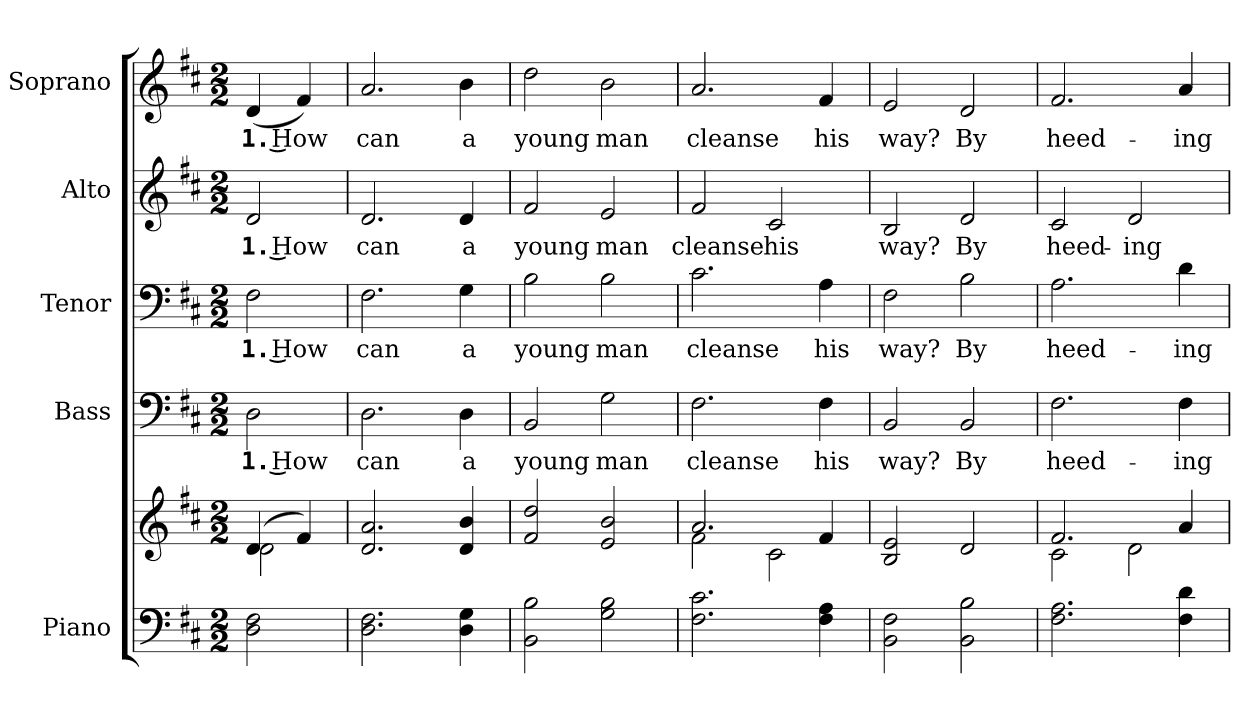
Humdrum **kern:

**kern	**kern	**kern	**text	**kern	**text	**kern	**text	**kern	**text
*part5	*part5	*part4	*part4	*part3	*part3	*part2	*part2	*part1	*part1
*staff6	*staff5	*staff4	*staff4	*staff3	*staff3	*staff2	*staff2	*staff1	*staff1
*I"Piano	*	*I"Bass	*	*I"Tenor	*	*I"Alto	*	*I"Soprano	*
*I'Pno.	*	*I'B.	*	*I'T.	*	*I'A.	*	*I'S.	*
!!LO:PB:g=z
*clefF4	*clefG2	*clefF4	*	*clefF4	*	*clefG2	*	*clefG2	*
*k[f#c#]	*k[f#c#]	*k[f#c#]	*	*k[f#c#]	*	*k[f#c#]	*	*k[f#c#]	*
*D:	*D:	*D:	*	*D:	*	*D:	*	*D:	*
*M2/2	*M2/2	*M2/2	*	*M2/2	*	*M2/2	*	*M2/2	*
*MM190	*MM190	*MM190	*	*MM190	*	*MM190	*	*MM190	*
=1	=1	=1	=1	=1	=1	=1	=1	=1	=1
*	*^	*	*	*	*	*	*	*	*
!	!	!	!	!LO:LY:b:color=#000000	!	!	!	!	!	!
!	!	!	!	!	!	!LO:LY:b:color=#000000	!	!	!	!
!	!	!	!	!	!	!	!	!LO:LY:b:color=#000000	!	!
!	!	!	!	!	!	!	!	!	!	!LO:LY:b:color=#000000
2Di\ 2F#i	(4di/	2di\	2Di\	1. How	2F#i\	1. How	2di/	1. How	(4di/	1. How
.	4f#i/)	.	.	.	.	.	.	.	4f#i/)	.
*	*v	*v	*	*	*	*	*	*	*	*
=2	=2	=2	=2	=2	=2	=2	=2	=2	=2
!	!	!	!LO:LY:b:color=#000000	!	!	!	!	!	!
!	!	!	!	!	!LO:LY:b:color=#000000	!	!	!	!
!	!	!	!	!	!	!	!LO:LY:b:color=#000000	!	!
!	!	!	!	!	!	!	!	!	!LO:LY:b:color=#000000
2.Di\ 2.F#i	2.di/ 2.ai	2.Di\	can	2.F#i\	can	2.di/	can	2.ai/	can
!	!	!	!LO:LY:b:color=#000000	!	!	!	!	!	!
!	!	!	!	!	!LO:LY:b:color=#000000	!	!	!	!
!	!	!	!	!	!	!	!LO:LY:b:color=#000000	!	!
!	!	!	!	!	!	!	!	!	!LO:LY:b:color=#000000
4Di\ 4Gi	4di/ 4bi	4Di\	a	4Gi\	a	4di/	a	4bi\	a
=3	=3	=3	=3	=3	=3	=3	=3	=3	=3
!	!	!	!LO:LY:b:color=#000000	!	!	!	!	!	!
!	!	!	!	!	!LO:LY:b:color=#000000	!	!	!	!
!	!	!	!	!	!	!	!LO:LY:b:color=#000000	!	!
!	!	!	!	!	!	!	!	!	!LO:LY:b:color=#000000
2BBi\ 2Bi	2f#i/ 2ddi	2BBi/	young	2Bi\	young	2f#i/	young	2ddi\	young
!	!	!	!LO:LY:b:color=#000000	!	!	!	!	!	!
!	!	!	!	!	!LO:LY:b:color=#000000	!	!	!	!
!	!	!	!	!	!	!	!LO:LY:b:color=#000000	!	!
!	!	!	!	!	!	!	!	!	!LO:LY:b:color=#000000
2Gi\ 2Bi	2ei/ 2bi	2Gi\	man	2Bi\	man	2ei/	man	2bi\	man
=4	=4	=4	=4	=4	=4	=4	=4	=4	=4
*	*^	*	*	*	*	*	*	*	*
!	!	!	!	!LO:LY:b:color=#000000	!	!	!	!	!	!
!	!	!	!	!	!	!LO:LY:b:color=#000000	!	!	!	!
!	!	!	!	!	!	!	!	!LO:LY:b:color=#000000	!	!
!	!	!	!	!	!	!	!	!	!	!LO:LY:b:color=#000000
2.F#i\ 2.c#i	2.ai/	2f#i\	2.F#i\	cleanse	2.c#i\	cleanse	2f#i/	cleanse	2.ai/	cleanse
!	!	!	!	!	!	!	!	!LO:LY:b:color=#000000	!	!
.	.	2c#i\	.	.	.	.	2c#i/	his	.	.
!	!	!	!	!LO:LY:b:color=#000000	!	!	!	!	!	!
!	!	!	!	!	!	!LO:LY:b:color=#000000	!	!	!	!
!	!	!	!	!	!	!	!	!	!	!LO:LY:b:color=#000000
4F#i\ 4Ai	4f#i/	.	4F#i\	his	4Ai\	his	.	.	4f#i/	his
*	*v	*v	*	*	*	*	*	*	*	*
=5	=5	=5	=5	=5	=5	=5	=5	=5	=5
!	!	!	!LO:LY:b:color=#000000	!	!	!	!	!	!
!	!	!	!	!	!LO:LY:b:color=#000000	!	!	!	!
!	!	!	!	!	!	!	!LO:LY:b:color=#000000	!	!
!	!	!	!	!	!	!	!	!	!LO:LY:b:color=#000000
2BBi\ 2F#i	2Bi/ 2ei	2BBi/	way?	2F#i\	way?	2Bi/	way?	2ei/	way?
!	!	!	!LO:LY:b:color=#000000	!	!	!	!	!	!
!	!	!	!	!	!LO:LY:b:color=#000000	!	!	!	!
!	!	!	!	!	!	!	!LO:LY:b:color=#000000	!	!
!	!	!	!	!	!	!	!	!	!LO:LY:b:color=#000000
2BBi\ 2Bi	2di/	2BBi/	By	2Bi\	By	2di/	By	2di/	By
=6	=6	=6	=6	=6	=6	=6	=6	=6	=6
*	*^	*	*	*	*	*	*	*	*
!	!	!	!	!LO:LY:b:color=#000000	!	!	!	!	!	!
!	!	!	!	!	!	!LO:LY:b:color=#000000	!	!	!	!
!	!	!	!	!	!	!	!	!LO:LY:b:color=#000000	!	!
!	!	!	!	!	!	!	!	!	!	!LO:LY:b:color=#000000
2.F#i\ 2.Ai	2.f#i/	2c#i\	2.F#i\	heed-	2.Ai\	heed-	2c#i/	heed-	2.f#i/	heed-
!	!	!	!	!	!	!	!	!LO:LY:b:color=#000000	!	!
.	.	2di\	.	.	.	.	2di/	-ing	.	.
!	!	!	!	!LO:LY:b:color=#000000	!	!	!	!	!	!
!	!	!	!	!	!	!LO:LY:b:color=#000000	!	!	!	!
!	!	!	!	!	!	!	!	!	!	!LO:LY:b:color=#000000
4F#i\ 4di	4ai/	.	4F#i\	-ing	4di\	-ing	.	.	4ai/	-ing
*	*v	*v	*	*	*	*	*	*	*	*
=	=	=	=	=	=	=	=	=	=
*-	*-	*-	*-	*-	*-	*-	*-	*-	*-
